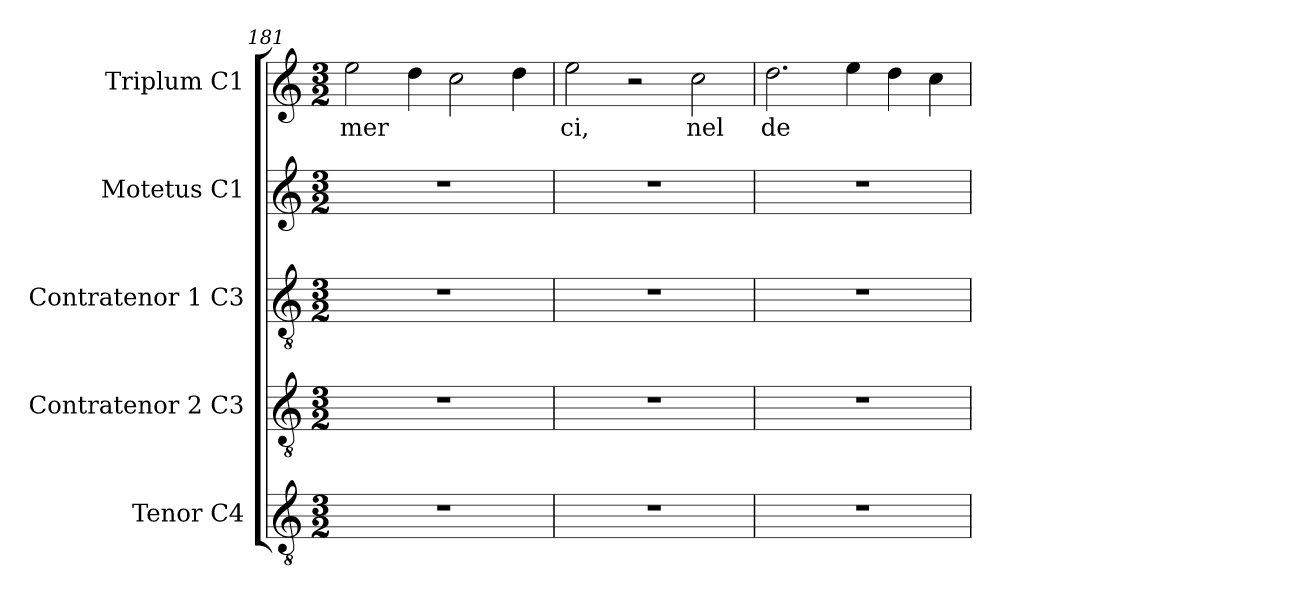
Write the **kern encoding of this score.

**kern	**kern	**kern	**kern	**kern	**text
*part5	*part4	*part3	*part2	*part1	*part1
*staff5	*staff4	*staff3	*staff2	*staff1	*staff1
*I"Tenor  C4	*I"Contratenor 2  C3	*I"Contratenor 1  C3	*I"Motetus  C1	*I"Triplum  C1	*
*I'T	*I'Ct2	*I'Ct1	*I'Mot	*I'Tr	*
*clefGv2	*clefGv2	*clefGv2	*clefG2	*clefG2	*
*k[]	*k[]	*k[]	*k[]	*k[]	*
*C:	*C:	*C:	*C:	*C:	*
*M3/2	*M3/2	*M3/2	*M3/2	*M3/2	*
=181	=181	=181	=181	=181	=181
!	!	!	!	!	!LO:LY:b:cj
1.r	1.r	1.r	1.r	2ee\	mer-
!	!	!	!	!	!LO:LY:b:cj
.	.	.	.	4dd\	--
!	!	!	!	!	!LO:LY:b:cj
.	.	.	.	2cc\	--
!	!	!	!	!	!LO:LY:b:cj
.	.	.	.	4dd\	--
!!LO:LB:g=z
=182	=182	=182	=182	=182	=182
!	!	!	!	!	!LO:LY:b:cj
1.r	1.r	1.r	1.r	2ee\	-ci,
.	.	.	.	2r	.
!	!	!	!	!	!LO:LY:b:cj
.	.	.	.	2cc\	nel
=183	=183	=183	=183	=183	=183
!	!	!	!	!	!LO:LY:b:cj
1.r	1.r	1.r	1.r	2.dd\	de-
!	!	!	!	!	!LO:LY:b:cj
.	.	.	.	4ee\	--
!	!	!	!	!	!LO:LY:b:cj
.	.	.	.	4dd\	--
!	!	!	!	!	!LO:LY:b:cj
.	.	.	.	4cc\	--
=	=	=	=	=	=
*-	*-	*-	*-	*-	*-
